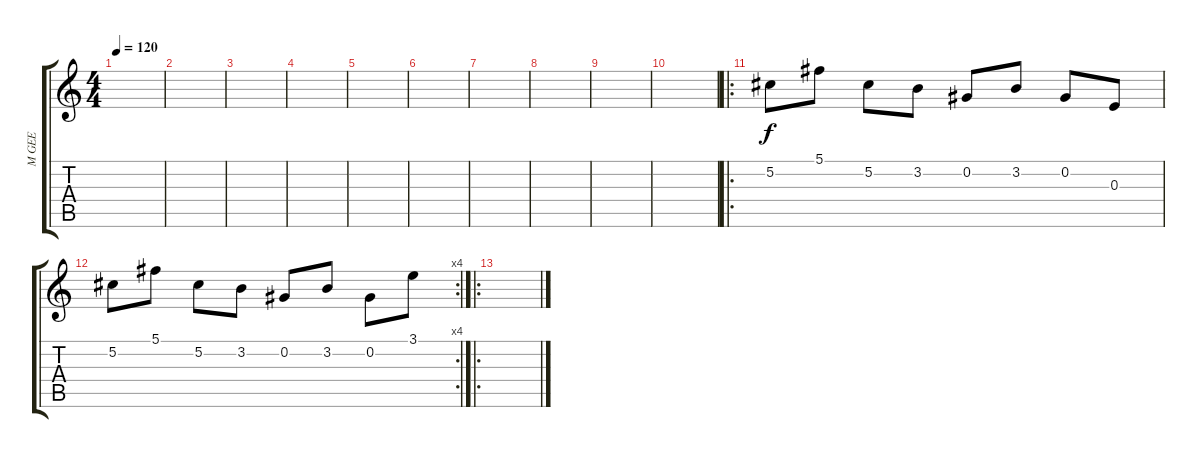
\track ("M GEE" "M GEE") {instrument acousticguitarnylon}
\staff {score tabs}
\tuning (Db4 Ab3 E3 B2 Gb2 B1) {hide}
\ts (4 4)
\tempo 120
\clef g2
\ks c
|
|
|
|
|
|
|
|
|
|
\ro
5.2.8{instrument electricguitarjazz} 5.1.8 5.2.8 3.2.8 0.2.8 3.2.8 0.2.8 0.3.8 |
\rc 4
5.2.8 5.1.8 5.2.8 3.2.8 0.2.8 3.2.8 0.2.8 3.1.8 |
\ro
